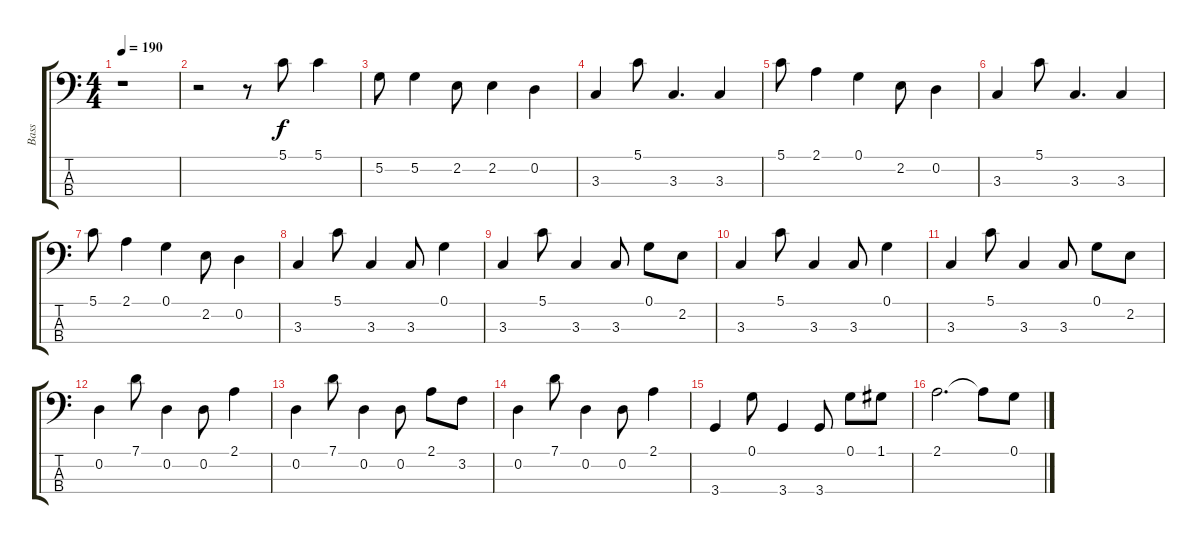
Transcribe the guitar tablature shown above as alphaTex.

\track ("Bass" "Bass") {instrument electricbasspick}
\staff {score tabs}
\tuning (G2 D2 A1 E1) {hide}
\ts (4 4)
\tempo 190
\clef f4
\ks c
r.1{dy f} |
r.2 r.8 5.1.8 5.1.4 |
5.2.8 5.2.4 2.2.8 2.2.4 0.2.4 |
3.3.4 5.1.8 3.3.4{d} 3.3.4 |
5.1.8 2.1.4 0.1.4 2.2.8 0.2.4 |
3.3.4 5.1.8 3.3.4{d} 3.3.4 |
5.1.8 2.1.4 0.1.4 2.2.8 0.2.4 |
3.3.4 5.1.8 3.3.4 3.3.8 0.1.4 |
3.3.4 5.1.8 3.3.4 3.3.8 0.1.8 2.2.8 |
3.3.4 5.1.8 3.3.4 3.3.8 0.1.4 |
3.3.4 5.1.8 3.3.4 3.3.8 0.1.8 2.2.8 |
0.2.4 7.1.8 0.2.4 0.2.8 2.1.4 |
0.2.4 7.1.8 0.2.4 0.2.8 2.1.8 3.2.8 |
0.2.4 7.1.8 0.2.4 0.2.8 2.1.4 |
3.4.4 0.1.8 3.4.4 3.4.8 0.1.8 1.1.8 |
2.1.2{d} 2.1{t}.8 0.1.8
